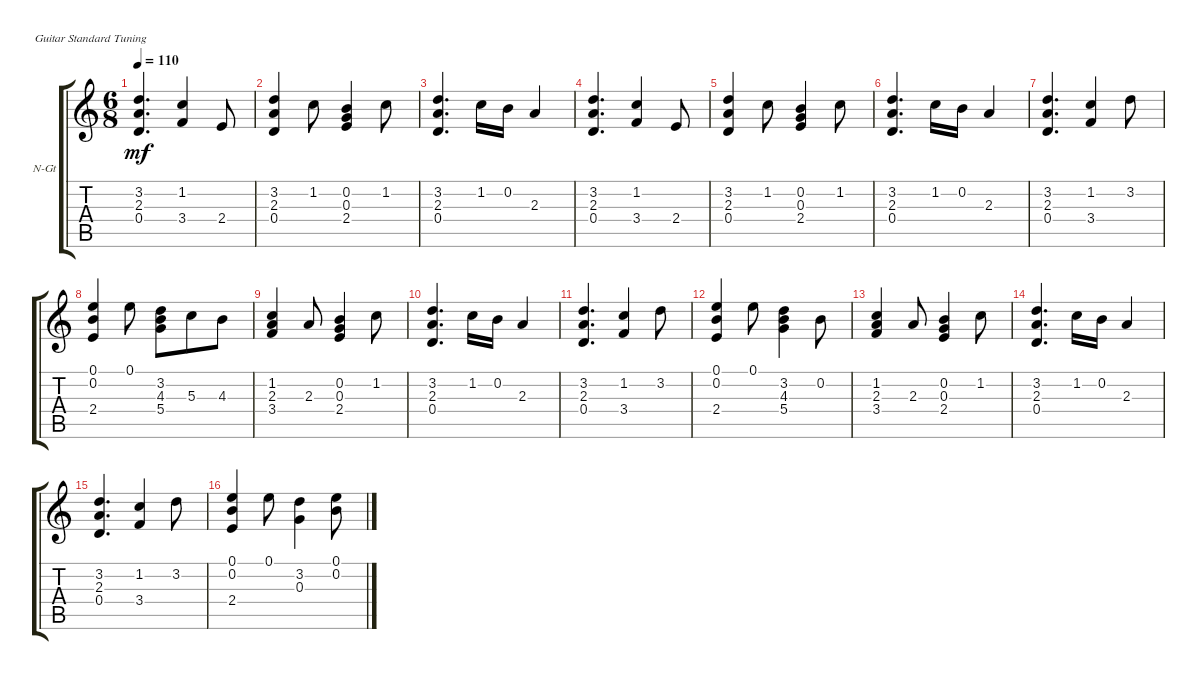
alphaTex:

\defaultSystemsLayout 4
\bracketExtendMode groupsimilarinstruments
\firstSystemTrackNameOrientation horizontal
\otherSystemsTrackNameOrientation horizontal
\track ("Nylon Guitar" "N-Gt") {instrument acousticguitarnylon}
\staff {score tabs}
\tuning (E4 B3 G3 D3 A2 E2)
\ts (6 8)
\tempo 110
\clef g2
\ks c
(2.3 3.2 0.4).4{d dy mf instrument acousticguitarnylon} (1.2 3.4).4 2.4.8 |
(3.2 2.3 0.4).4 1.2.8 (0.2 0.3 2.4).4 1.2.8 |
(3.2 2.3 0.4).4{d} 1.2.16 0.2.16 2.3.4 |
(2.3 3.2 0.4).4{d} (1.2 3.4).4 2.4.8 |
(3.2 2.3 0.4).4 1.2.8 (0.2 0.3 2.4).4 1.2.8 |
(3.2 2.3 0.4).4{d} 1.2.16 0.2.16 2.3.4 |
(3.2 2.3 0.4).4{d} (1.2 3.4).4 3.2.8 |
(0.1 0.2 2.4).4 0.1.8 (3.2 4.3 5.4).8 5.3.8 4.3.8 |
(1.2 2.3 3.4).4 2.3.8 (2.4 0.3 0.2).4 1.2.8 |
(3.2 2.3 0.4).4{d} 1.2.16 0.2.16 2.3.4 |
(2.3 3.2 0.4).4{d} (1.2 3.4).4 3.2.8 |
(0.1 0.2 2.4).4 0.1.8 (3.2 4.3 5.4).4 0.2.8 |
(1.2 2.3 3.4).4 2.3.8 (0.2 0.3 2.4).4 1.2.8 |
(3.2 2.3 0.4).4{d} 1.2.16 0.2.16 2.3.4 |
(3.2 2.3 0.4).4{d} (1.2 3.4).4 3.2.8 |
(0.1 0.2 2.4).4 0.1.8 (3.2 0.3).4 (0.1 0.2).8
